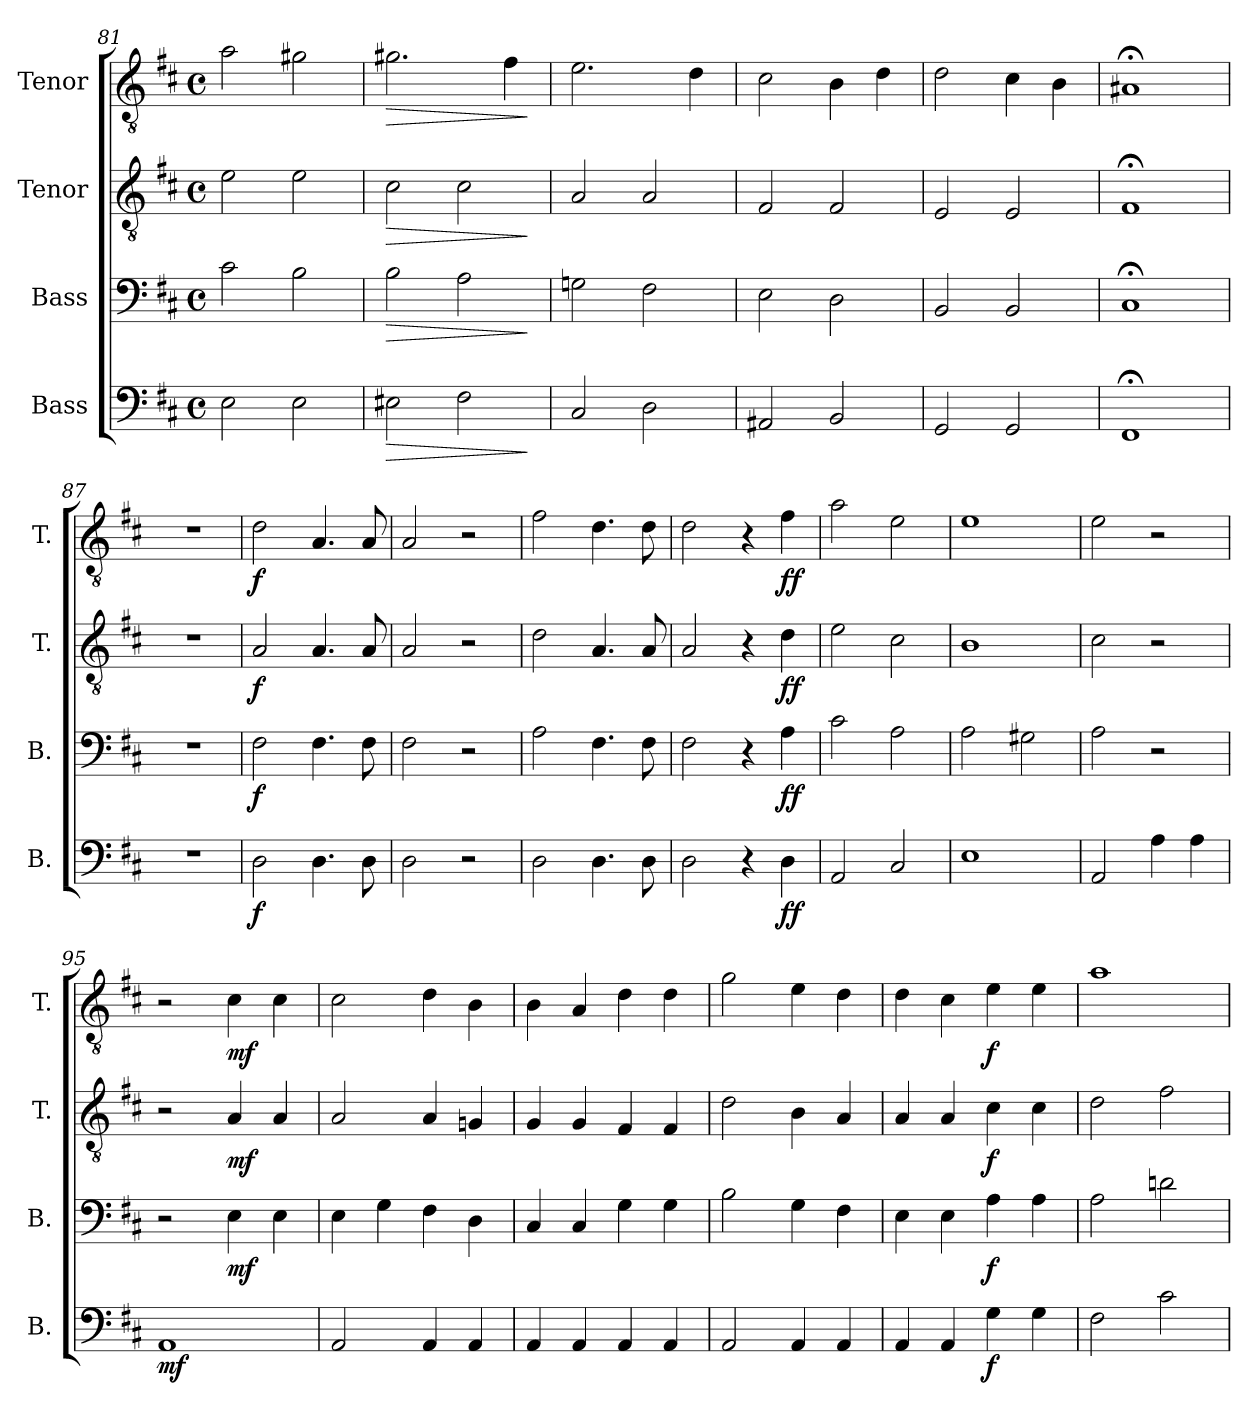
**kern	**dynam	**kern	**dynam	**kern	**dynam	**kern	**dynam
*part4	*part4	*part3	*part3	*part2	*part2	*part1	*part1
*staff4	*staff4	*staff3	*staff3	*staff2	*staff2	*staff1	*staff1
*I"Bass	*	*I"Bass	*	*I"Tenor	*	*I"Tenor	*
*I'B.	*	*I'B.	*	*I'T.	*	*I'T.	*
*clefF4	*	*clefF4	*	*clefGv2	*	*clefGv2	*
*k[f#c#]	*	*k[f#c#]	*	*k[f#c#]	*	*k[f#c#]	*
*M4/4	*	*M4/4	*	*M4/4	*	*M4/4	*
*met(c)	*	*met(c)	*	*met(c)	*	*met(c)	*
=81	=81	=81	=81	=81	=81	=81	=81
2E\	.	2c#\	.	2e\	.	2a\	.
2E\	.	2B\	.	2e\	.	2g#X\	.
=82	=82	=82	=82	=82	=82	=82	=82
!	!LO:HP:b	!	!LO:HP:b	!	!LO:HP:b	!	!LO:HP:b
2E#X\	>	2B\	>	2c#\	>	2.g#X\	>
2F#\	.	2A\	.	2c#\	.	.	.
.	.	.	.	.	.	4f#\	.
.	]	.	]	.	]	.	]
=83	=83	=83	=83	=83	=83	=83	=83
2C#/	.	2Gn\	.	2A/	.	2.e\	.
2D\	.	2F#\	.	2A/	.	.	.
.	.	.	.	.	.	4d\	.
=84	=84	=84	=84	=84	=84	=84	=84
2AA#X/	.	2E\	.	2F#/	.	2c#\	.
2BB/	.	2D\	.	2F#/	.	4B\	.
.	.	.	.	.	.	4d\	.
=85	=85	=85	=85	=85	=85	=85	=85
2GG/	.	2BB/	.	2E/	.	2d\	.
2GG/	.	2BB/	.	2E/	.	4c#\	.
.	.	.	.	.	.	4B\	.
=86	=86	=86	=86	=86	=86	=86	=86
1FF#;<	.	1C#;<	.	1F#;<	.	1A#X;<	.
=87	=87	=87	=87	=87	=87	=87	=87
1r	.	1r	.	1r	.	1r	.
=88	=88	=88	=88	=88	=88	=88	=88
*	*	*	*	*	*	*MM140	*
!	!LO:DY:b	!	!LO:DY:b	!	!LO:DY:b	!	!LO:DY:b
2D\	f	2F#\	f	2A/	f	2d\	f
4.D\	.	4.F#\	.	4.A/	.	4.A/	.
8D\	.	8F#\	.	8A/	.	8A/	.
!!LO:LB:g=z
=89	=89	=89	=89	=89	=89	=89	=89
2D\	.	2F#\	.	2A/	.	2A/	.
2r	.	2r	.	2r	.	2r	.
=90	=90	=90	=90	=90	=90	=90	=90
2D\	.	2A\	.	2d\	.	2f#\	.
4.D\	.	4.F#\	.	4.A/	.	4.d\	.
8D\	.	8F#\	.	8A/	.	8d\	.
=91	=91	=91	=91	=91	=91	=91	=91
2D\	.	2F#\	.	2A/	.	2d\	.
4r	.	4r	.	4r	.	4r	.
!	!LO:DY:b	!	!LO:DY:b	!	!LO:DY:b	!	!LO:DY:b
4D\	ff	4A\	ff	4d\	ff	4f#\	ff
=92	=92	=92	=92	=92	=92	=92	=92
2AA/	.	2c#\	.	2e\	.	2a\	.
2C#/	.	2A\	.	2c#\	.	2e\	.
=93	=93	=93	=93	=93	=93	=93	=93
1E	.	2A\	.	1B	.	1e	.
.	.	2G#X\	.	.	.	.	.
=94	=94	=94	=94	=94	=94	=94	=94
2AA/	.	2A\	.	2c#\	.	2e\	.
4A\	.	2r	.	2r	.	2r	.
4A\	.	.	.	.	.	.	.
=95	=95	=95	=95	=95	=95	=95	=95
!	!LO:DY:b	!	!	!	!	!	!
1AA	mf	2r	.	2r	.	2r	.
!	!	!	!LO:DY:b	!	!LO:DY:b	!	!LO:DY:b
.	.	4E\	mf	4A/	mf	4c#\	mf
.	.	4E\	.	4A/	.	4c#\	.
=96	=96	=96	=96	=96	=96	=96	=96
2AA/	.	4E\	.	2A/	.	2c#\	.
.	.	4G\	.	.	.	.	.
4AA/	.	4F#\	.	4A/	.	4d\	.
4AA/	.	4D\	.	4Gn/	.	4B\	.
=97	=97	=97	=97	=97	=97	=97	=97
4AA/	.	4C#/	.	4G/	.	4B\	.
4AA/	.	4C#/	.	4G/	.	4A/	.
4AA/	.	4G\	.	4F#/	.	4d\	.
4AA/	.	4G\	.	4F#/	.	4d\	.
=98	=98	=98	=98	=98	=98	=98	=98
2AA/	.	2B\	.	2d\	.	2g\	.
4AA/	.	4G\	.	4B\	.	4e\	.
4AA/	.	4F#\	.	4A/	.	4d\	.
!!LO:LB:g=z
=99	=99	=99	=99	=99	=99	=99	=99
4AA/	.	4E\	.	4A/	.	4d\	.
4AA/	.	4E\	.	4A/	.	4c#\	.
!	!LO:DY:b	!	!LO:DY:b	!	!LO:DY:b	!	!LO:DY:b
4G\	f	4A\	f	4c#\	f	4e\	f
4G\	.	4A\	.	4c#\	.	4e\	.
=100	=100	=100	=100	=100	=100	=100	=100
2F#\	.	2A\	.	2d\	.	1a	.
2c#\	.	2dn\	.	2f#\	.	.	.
=	=	=	=	=	=	=	=
*-	*-	*-	*-	*-	*-	*-	*-
